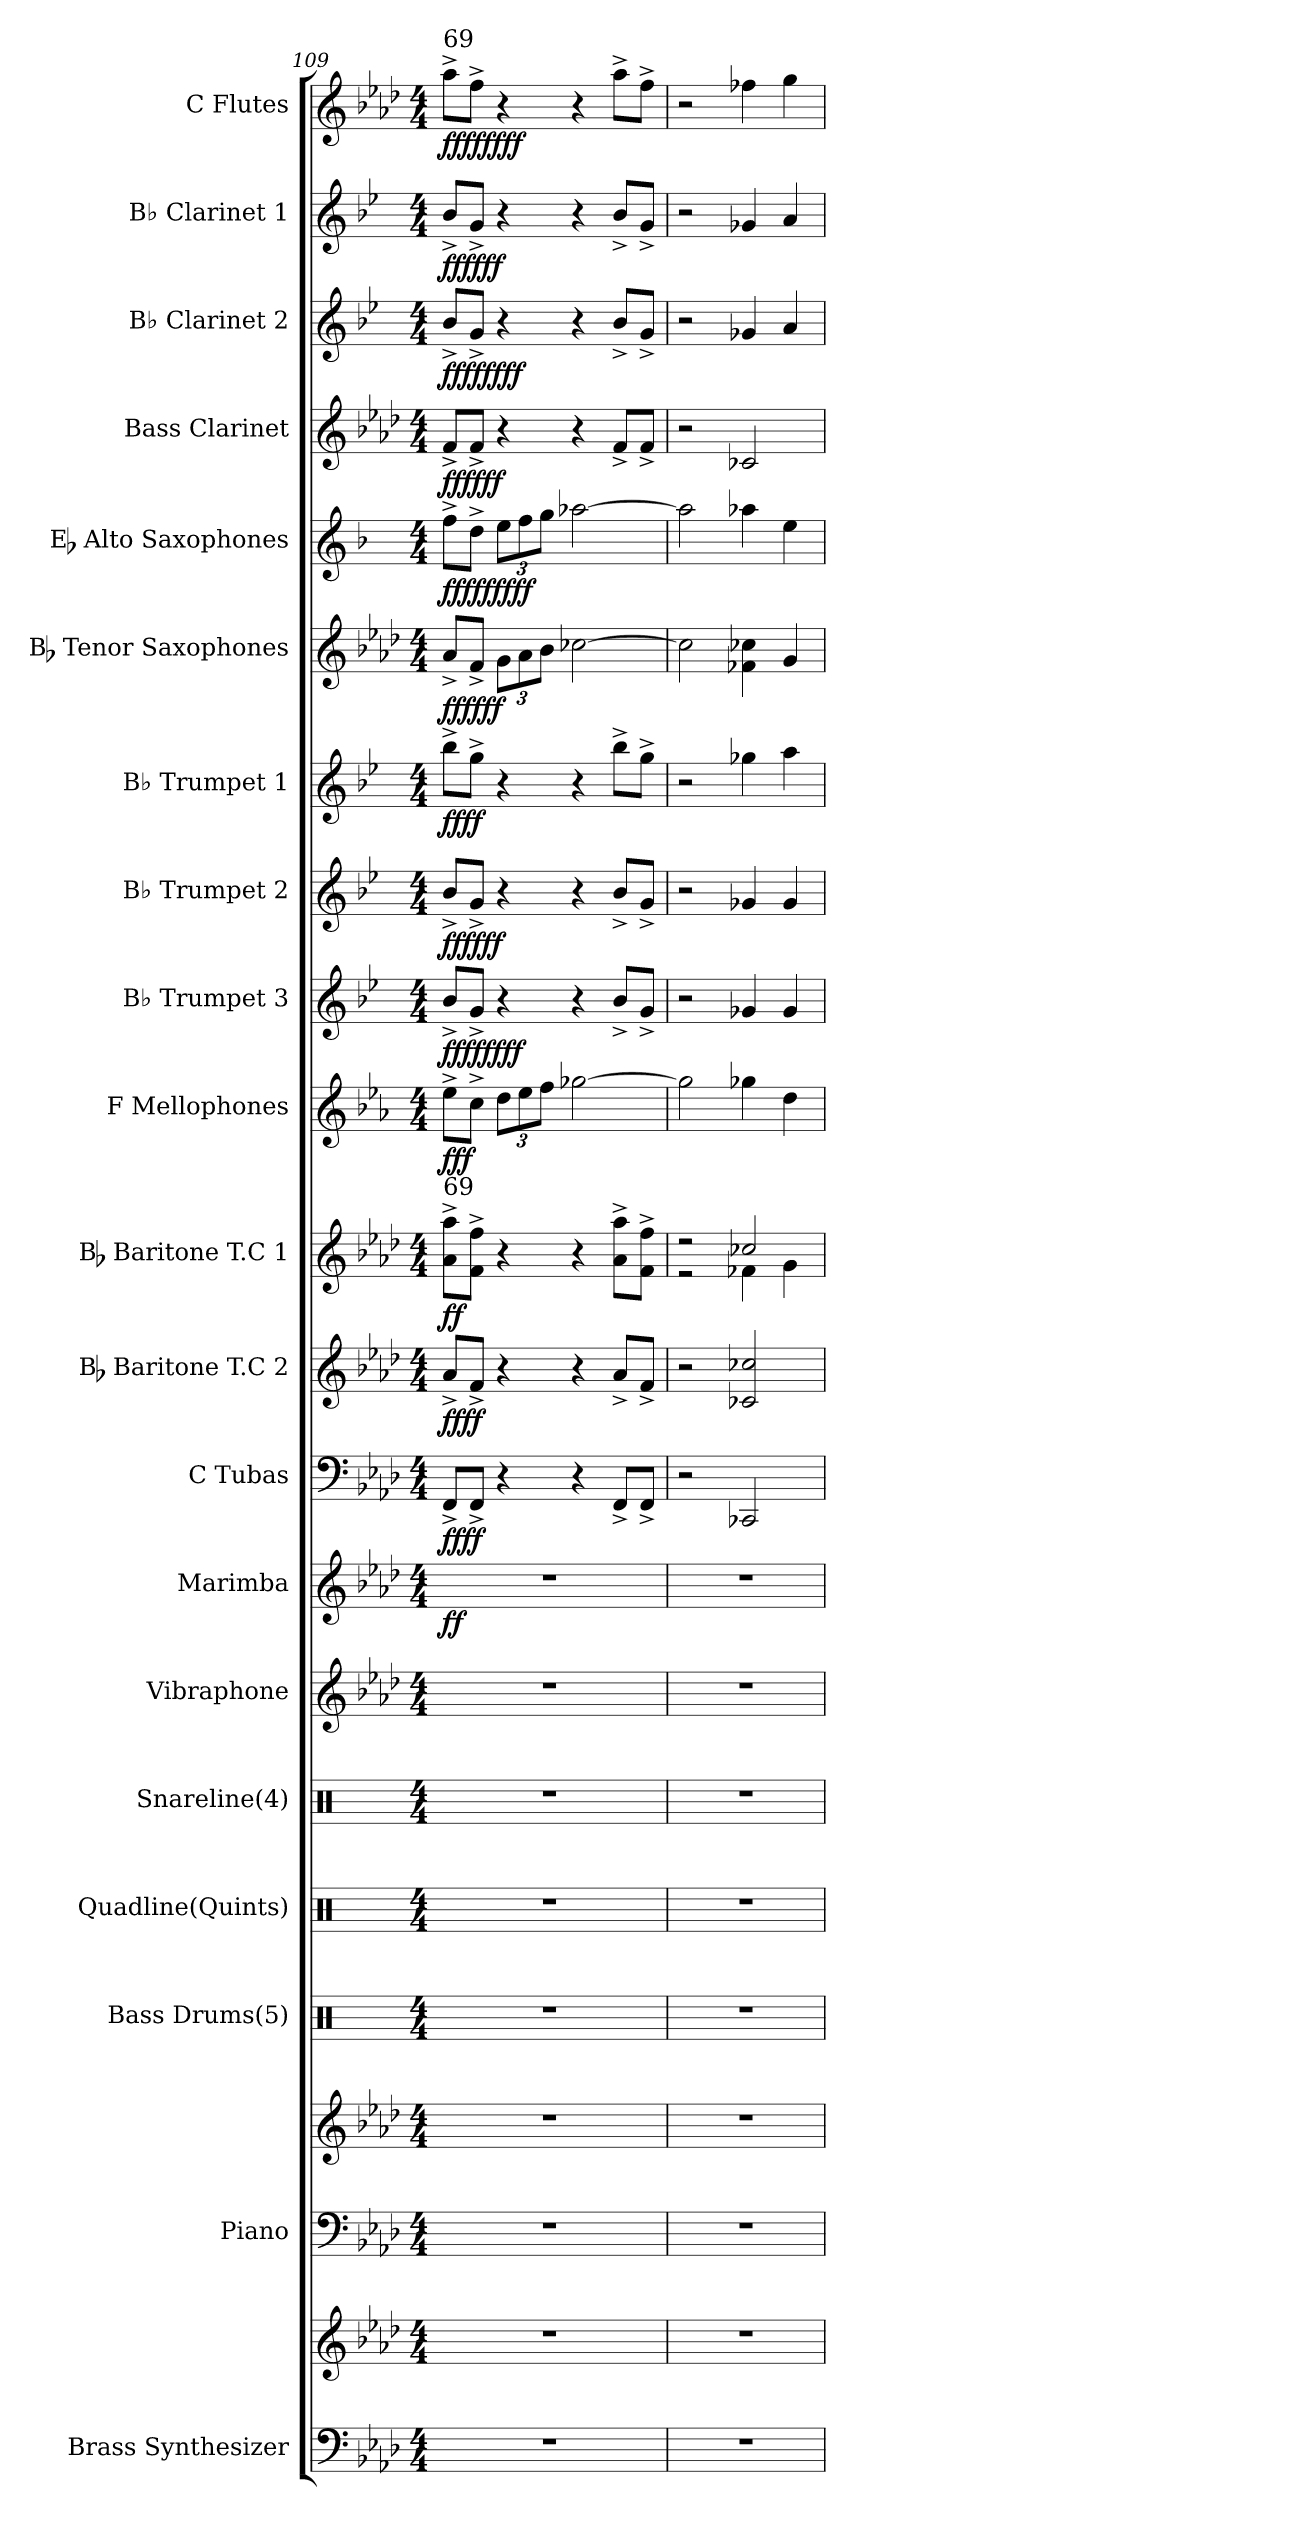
**kern	**kern	**kern	**kern	**kern	**kern	**kern	**kern	**kern	**dynam	**kern	**dynam	**kern	**dynam	**kern	**dynam	**kern	**dynam	**kern	**dynam	**kern	**dynam	**kern	**dynam	**kern	**dynam	**kern	**dynam	**kern	**dynam	**kern	**dynam	**kern	**dynam	**kern	**dynam
*part20	*part20	*part19	*part19	*part18	*part17	*part16	*part15	*part14	*part14	*part13	*part13	*part12	*part12	*part11	*part11	*part10	*part10	*part9	*part9	*part8	*part8	*part7	*part7	*part6	*part6	*part5	*part5	*part4	*part4	*part3	*part3	*part2	*part2	*part1	*part1
*staff22	*staff21	*staff20	*staff19	*staff18	*staff17	*staff16	*staff15	*staff14	*staff14	*staff13	*staff13	*staff12	*staff12	*staff11	*staff11	*staff10	*staff10	*staff9	*staff9	*staff8	*staff8	*staff7	*staff7	*staff6	*staff6	*staff5	*staff5	*staff4	*staff4	*staff3	*staff3	*staff2	*staff2	*staff1	*staff1
*I"Brass Synthesizer	*	*I"Piano	*	*I"Bass Drums(5)	*I"Quadline(Quints)	*I"Snareline(4)	*I"Vibraphone	*I"Marimba	*	*I"C Tubas	*	*I"Bb Baritone T.C 2	*	*I"Bb Baritone T.C 1	*	*I"F Mellophones	*	*I"B♭ Trumpet 3	*	*I"B♭ Trumpet 2	*	*I"B♭ Trumpet 1	*	*I"Bb Tenor Saxophones	*	*I"Eb Alto Saxophones	*	*I"Bass Clarinet	*	*I"B♭ Clarinet 2	*	*I"B♭ Clarinet 1	*	*I"C Flutes	*
*I'Synth.	*	*I'Pno.	*	*I'BD	*	*	*	*I'Marimba	*	*I'Tubas	*	*I'Baritone T.C 2	*	*I'Baritone T.C 1	*	*I'Mello	*	*I'B♭ Tpt. 3	*	*I'B♭ Tpt. 2	*	*I'B♭ Tpt. 1	*	*I'Tenor Saxes	*	*I'Alto Saxes	*	*I'B. Cl.	*	*I'B♭ Cl. 2	*	*I'B♭ Cl. 1	*	*I'Flutes	*
!!LO:PB:g=z
*clefF4	*clefG2	*clefF4	*clefG2	*clefX	*clefX	*clefX	*clefG2	*clefG2	*	*clefF4	*	*clefG2	*	*clefG2	*	*clefG2	*	*clefG2	*	*clefG2	*	*clefG2	*	*clefG2	*	*clefG2	*	*clefG2	*	*clefG2	*	*clefG2	*	*clefG2	*
*	*	*	*	*	*	*	*	*	*	*	*	*ITrd8c14	*	*ITrd8c14	*	*ITrd4c7	*	*ITrd1c2	*	*ITrd1c2	*	*ITrd1c2	*	*ITrd8c14	*	*ITrd5c9	*	*ITrd8c14	*	*ITrd1c2	*	*ITrd1c2	*	*	*
*k[b-e-a-d-]	*k[b-e-a-d-]	*k[b-e-a-d-]	*k[b-e-a-d-]	*k[]	*k[]	*k[]	*k[b-e-a-d-]	*k[b-e-a-d-]	*	*k[b-e-a-d-]	*	*k[b-e-a-d-]	*	*k[b-e-a-d-]	*	*k[b-e-a-d-]	*	*k[b-e-a-d-]	*	*k[b-e-a-d-]	*	*k[b-e-a-d-]	*	*k[b-e-a-d-]	*	*k[b-e-a-d-]	*	*k[b-e-a-d-]	*	*k[b-e-a-d-]	*	*k[b-e-a-d-]	*	*k[b-e-a-d-]	*
*M4/4	*M4/4	*M4/4	*M4/4	*M4/4	*M4/4	*M4/4	*M4/4	*M4/4	*	*M4/4	*	*M4/4	*	*M4/4	*	*M4/4	*	*M4/4	*	*M4/4	*	*M4/4	*	*M4/4	*	*M4/4	*	*M4/4	*	*M4/4	*	*M4/4	*	*M4/4	*
=109	=109	=109	=109	=109	=109	=109	=109	=109	=109	=109	=109	=109	=109	=109	=109	=109	=109	=109	=109	=109	=109	=109	=109	=109	=109	=109	=109	=109	=109	=109	=109	=109	=109	=109	=109
!	!	!	!	!	!	!	!	!	!	!	!	!	!	!	!	!	!	!	!	!	!	!	!	!	!	!	!	!	!	!	!	!	!	!LO:TX:a:t=69	!
!	!	!	!	!	!	!	!	!	!	!	!	!	!	!LO:TX:a:t=69	!	!	!	!	!	!	!	!	!	!	!	!	!	!	!	!	!	!	!	!	!
!	!	!	!	!	!	!	!	!	!LO:DY:b	!	!LO:DY:b	!	!	!	!	!	!	!	!	!	!	!	!	!	!	!	!	!	!	!	!	!	!	!	!
!	!	!	!	!	!	!	!	!	!	!	!LO:DY:n=1:b	!	!LO:DY:b	!	!	!	!	!	!	!	!	!	!	!	!	!	!	!	!	!	!	!	!	!	!
!	!	!	!	!	!	!	!	!	!	!	!	!	!LO:DY:n=1:b	!	!LO:DY:b	!	!LO:DY:b	!	!LO:DY:b	!	!	!	!	!	!	!	!	!	!	!	!	!	!	!	!
!	!	!	!	!	!	!	!	!	!	!	!	!	!	!	!	!	!	!	!LO:DY:n=1:b	!	!	!	!	!	!	!	!	!	!	!	!	!	!	!	!
!	!	!	!	!	!	!	!	!	!	!	!	!	!	!	!	!	!	!	!LO:DY:n=2:b	!	!	!	!	!	!	!	!	!	!	!	!	!	!	!	!
!	!	!	!	!	!	!	!	!	!	!	!	!	!	!	!	!	!	!	!LO:DY:n=3:b	!	!LO:DY:b	!	!	!	!	!	!	!	!	!	!	!	!	!	!
!	!	!	!	!	!	!	!	!	!	!	!	!	!	!	!	!	!	!	!	!	!LO:DY:n=1:b	!	!	!	!	!	!	!	!	!	!	!	!	!	!
!	!	!	!	!	!	!	!	!	!	!	!	!	!	!	!	!	!	!	!	!	!LO:DY:n=2:b	!	!LO:DY:b	!	!	!	!	!	!	!	!	!	!	!	!
!	!	!	!	!	!	!	!	!	!	!	!	!	!	!	!	!	!	!	!	!	!	!	!LO:DY:n=1:b	!	!LO:DY:b	!	!	!	!	!	!	!	!	!	!
!	!	!	!	!	!	!	!	!	!	!	!	!	!	!	!	!	!	!	!	!	!	!	!	!	!LO:DY:n=1:b	!	!LO:DY:b	!	!	!	!	!	!	!	!
!	!	!	!	!	!	!	!	!	!	!	!	!	!	!	!	!	!	!	!	!	!	!	!	!	!	!	!LO:DY:n=1:b	!	!	!	!	!	!	!	!
!	!	!	!	!	!	!	!	!	!	!	!	!	!	!	!	!	!	!	!	!	!	!	!	!	!	!	!LO:DY:n=2:b	!	!LO:DY:b	!	!	!	!	!	!
!	!	!	!	!	!	!	!	!	!	!	!	!	!	!	!	!	!	!	!	!	!	!	!	!	!	!	!	!	!LO:DY:n=1:b	!	!	!	!	!	!
!	!	!	!	!	!	!	!	!	!	!	!	!	!	!	!	!	!	!	!	!	!	!	!	!	!	!	!	!	!LO:DY:n=2:b	!	!LO:DY:b	!	!	!	!
!	!	!	!	!	!	!	!	!	!	!	!	!	!	!	!	!	!	!	!	!	!	!	!	!	!	!	!	!	!	!	!LO:DY:n=1:b	!	!	!	!
!	!	!	!	!	!	!	!	!	!	!	!	!	!	!	!	!	!	!	!	!	!	!	!	!	!	!	!	!	!	!	!LO:DY:n=2:b	!	!	!	!
!	!	!	!	!	!	!	!	!	!	!	!	!	!	!	!	!	!	!	!	!	!	!	!	!	!	!	!	!	!	!	!LO:DY:n=3:b	!	!LO:DY:b	!	!
!	!	!	!	!	!	!	!	!	!	!	!	!	!	!	!	!	!	!	!	!	!	!	!	!	!	!	!	!	!	!	!	!	!LO:DY:n=1:b	!	!
!	!	!	!	!	!	!	!	!	!	!	!	!	!	!	!	!	!	!	!	!	!	!	!	!	!	!	!	!	!	!	!	!	!LO:DY:n=2:b	!	!LO:DY:b
!	!	!	!	!	!	!	!	!	!	!	!	!	!	!	!	!	!	!	!	!	!	!	!	!	!	!	!	!	!	!	!	!	!	!	!LO:DY:n=1:b
!	!	!	!	!	!	!	!	!	!	!	!	!	!	!	!	!	!	!	!	!	!	!	!	!	!	!	!	!	!	!	!	!	!	!	!LO:DY:n=2:b
!	!	!	!	!	!	!	!	!	!	!	!	!	!	!	!	!	!	!	!	!	!	!	!	!	!	!	!	!	!	!	!	!	!	!	!LO:DY:n=3:b
1r	1r	1r	1r	1r	1r	1r	1r	1r	ff	8FF^/L	ff ff	8A-^/L	ff ff	8A-\^ 8a-\^L	ff	8a-^\L	fff	8a-^/L	ff ff ff ff	8a-^/L	ff ff ff	8aa-^\L	ff ff	8A-^/L	fff fff	8a-^\L	fff fff fff	8F^/L	ff ff ff	8a-^/L	ff ff ff ff	8a-^/L	ff ff ff	8aa-^\L	ff ff ff ff
.	.	.	.	.	.	.	.	.	.	8FF^/J	.	8F^/J	.	8F\^ 8f\^J	.	8f^\J	.	8f^/J	.	8f^/J	.	8ff^\J	.	8F^/J	.	8f^\J	.	8F^/J	.	8f^/J	.	8f^/J	.	8ff^\J	.
*	*	*	*	*	*	*	*	*	*	*	*	*	*	*	*	*Xbrackettup	*	*	*	*	*	*	*	*Xbrackettup	*	*Xbrackettup	*	*	*	*	*	*	*	*	*
.	.	.	.	.	.	.	.	.	.	4r	.	4r	.	4r	.	12g\L	.	4r	.	4r	.	4r	.	12G\L	.	12g\L	.	4r	.	4r	.	4r	.	4r	.
.	.	.	.	.	.	.	.	.	.	.	.	.	.	.	.	12a-\	.	.	.	.	.	.	.	12A-\	.	12a-\	.	.	.	.	.	.	.	.	.
.	.	.	.	.	.	.	.	.	.	.	.	.	.	.	.	12b-\J	.	.	.	.	.	.	.	12B-\J	.	12b-\J	.	.	.	.	.	.	.	.	.
.	.	.	.	.	.	.	.	.	.	4r	.	4r	.	4r	.	[2cc-X\	.	4r	.	4r	.	4r	.	[2c-X\	.	[2cc-X\	.	4r	.	4r	.	4r	.	4r	.
.	.	.	.	.	.	.	.	.	.	8FF^/L	.	8A-^/L	.	8A-\^ 8a-\^L	.	.	.	8a-^/L	.	8a-^/L	.	8aa-^\L	.	.	.	.	.	8F^/L	.	8a-^/L	.	8a-^/L	.	8aa-^\L	.
.	.	.	.	.	.	.	.	.	.	8FF^/J	.	8F^/J	.	8F\^ 8f\^J	.	.	.	8f^/J	.	8f^/J	.	8ff^\J	.	.	.	.	.	8F^/J	.	8f^/J	.	8f^/J	.	8ff^\J	.
=110	=110	=110	=110	=110	=110	=110	=110	=110	=110	=110	=110	=110	=110	=110	=110	=110	=110	=110	=110	=110	=110	=110	=110	=110	=110	=110	=110	=110	=110	=110	=110	=110	=110	=110	=110
*	*	*	*	*	*	*	*	*	*	*	*	*	*	*^	*	*	*	*	*	*	*	*	*	*	*	*	*	*	*	*	*	*	*	*	*
1r	1r	1r	1r	1r	1r	1r	1r	1r	.	2r	.	2r	.	2r	2r	.	2cc-\]	.	2r	.	2r	.	2r	.	2c-\]	.	2cc-\]	.	2r	.	2r	.	2r	.	2r	.
.	.	.	.	.	.	.	.	.	.	2CC-X/	.	2C-X/ 2c-X/	.	2c-X/	4F-X\	.	4cc-X\	.	4f-X/	.	4f-X/	.	4ff-X\	.	4F-X\ 4c-X\	.	4cc-X\	.	2C-X/	.	4f-X/	.	4f-X/	.	4ff-X\	.
.	.	.	.	.	.	.	.	.	.	.	.	.	.	.	4G\	.	4g\	.	4f-/	.	4f-/	.	4gg\	.	4G/	.	4g\	.	.	.	4g/	.	4g/	.	4gg\	.
*	*	*	*	*	*	*	*	*	*	*	*	*	*	*v	*v	*	*	*	*	*	*	*	*	*	*	*	*	*	*	*	*	*	*	*	*	*
=	=	=	=	=	=	=	=	=	=	=	=	=	=	=	=	=	=	=	=	=	=	=	=	=	=	=	=	=	=	=	=	=	=	=	=
*-	*-	*-	*-	*-	*-	*-	*-	*-	*-	*-	*-	*-	*-	*-	*-	*-	*-	*-	*-	*-	*-	*-	*-	*-	*-	*-	*-	*-	*-	*-	*-	*-	*-	*-	*-
